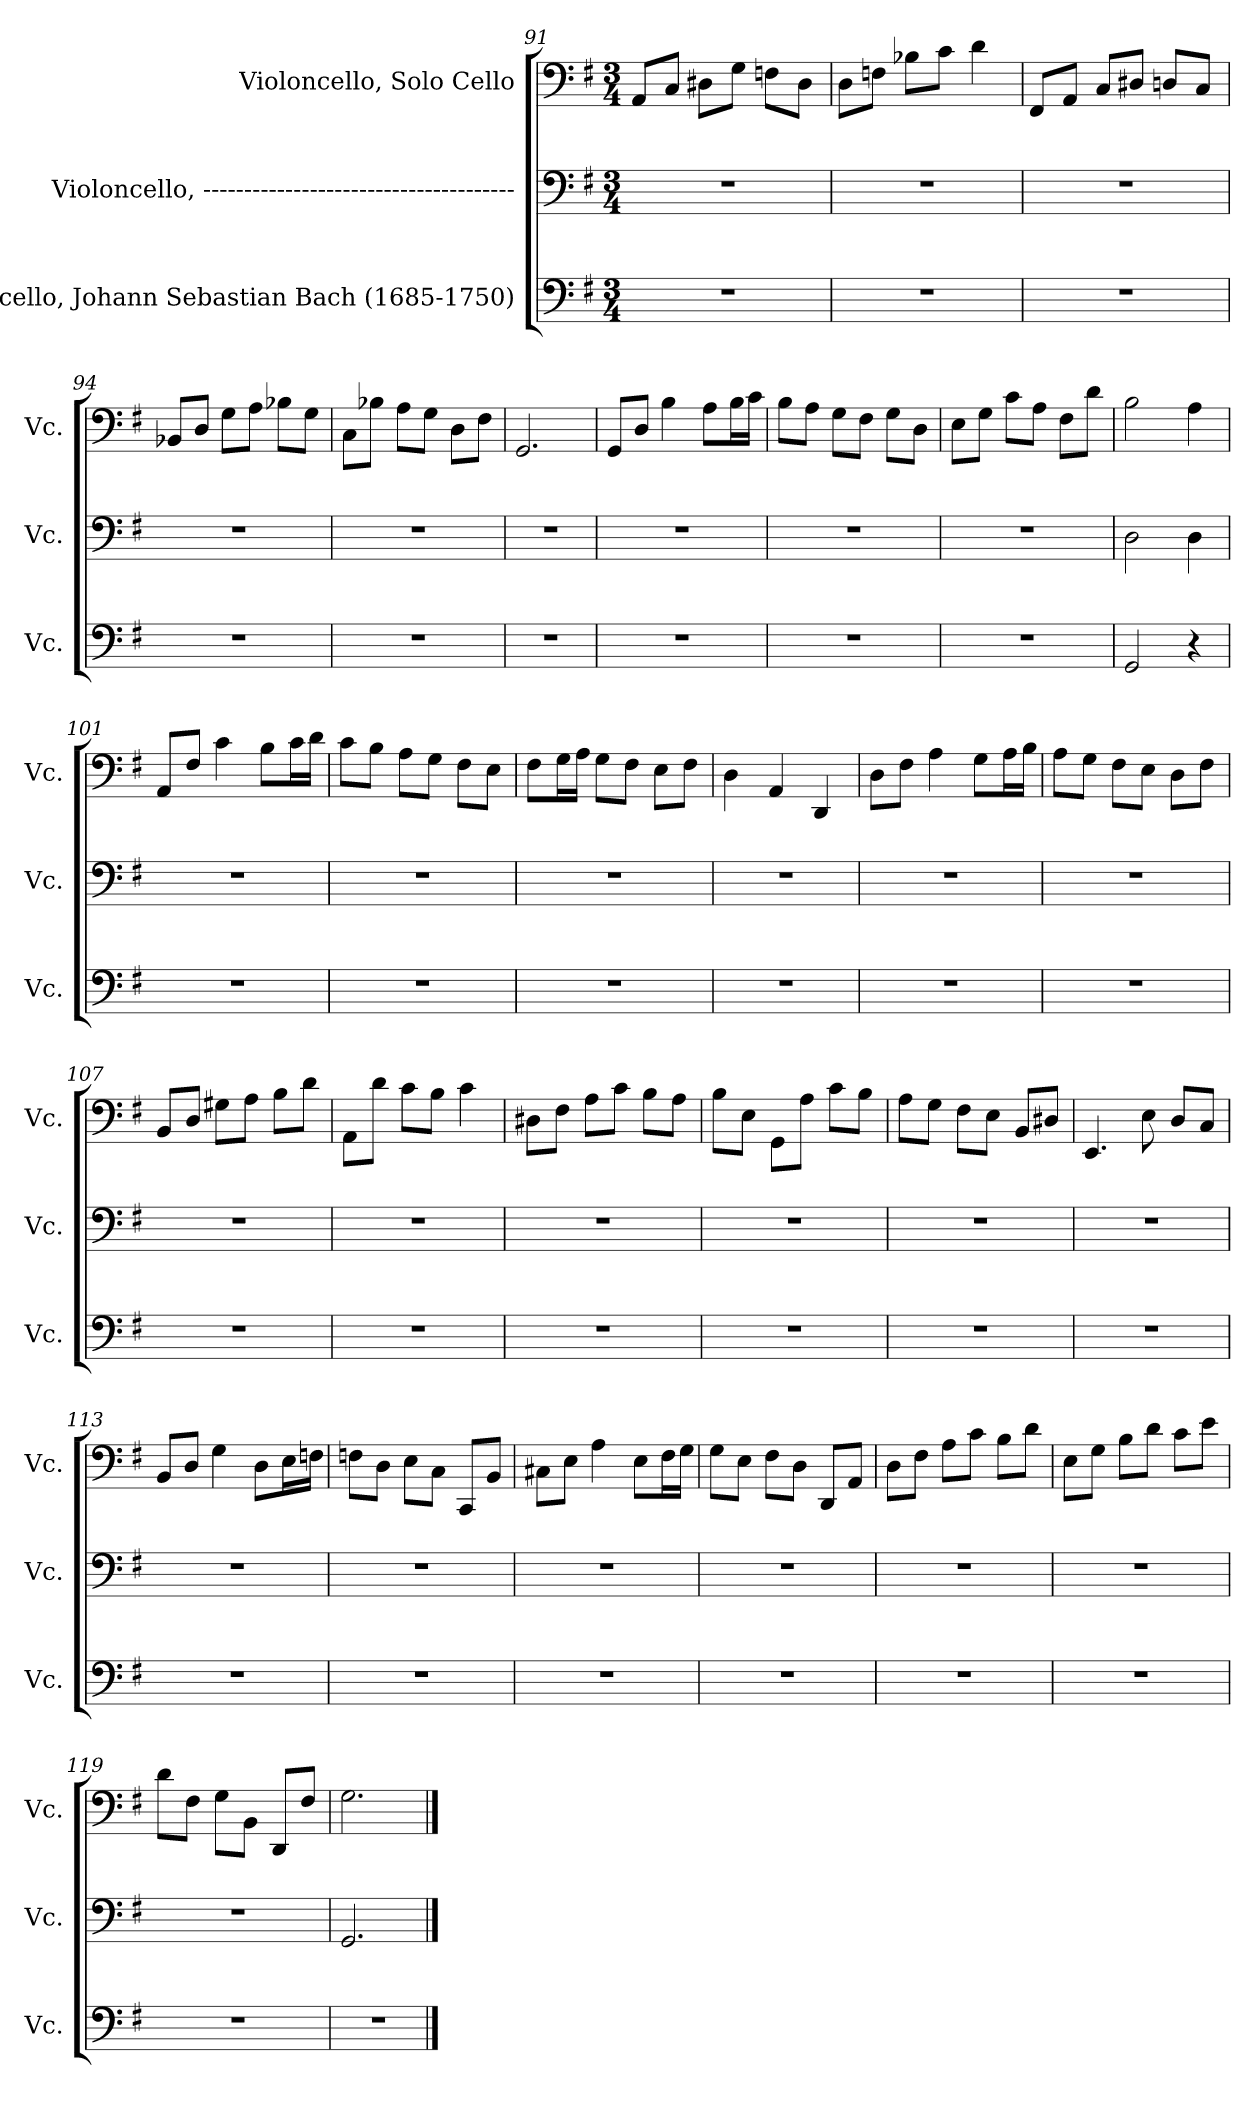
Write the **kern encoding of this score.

**kern	**kern	**kern
*part3	*part2	*part1
*staff3	*staff2	*staff1
*I"Violoncello, Johann Sebastian Bach  (1685-1750)	*I"Violoncello, --------------------------------------	*I"Violoncello, Solo Cello
*I'Vc.	*I'Vc.	*I'Vc.
*clefF4	*clefF4	*clefF4
*k[f#]	*k[f#]	*k[f#]
*M3/4	*M3/4	*M3/4
=91	=91	=91
2.r	2.r	8AA/L
.	.	8C/J
.	.	8D#X\L
.	.	8G\J
.	.	8Fn\L
.	.	8D#\J
=92	=92	=92
2.r	2.r	8D\L
.	.	8Fn\J
.	.	8B-X\L
.	.	8c\J
.	.	4d\
!!LO:PB:g=z
=93	=93	=93
2.r	2.r	8FF#/L
.	.	8AA/J
.	.	8C/L
.	.	8D#X/J
.	.	8Dn/L
.	.	8C/J
=94	=94	=94
2.r	2.r	8BB-X/L
.	.	8D/J
.	.	8G\L
.	.	8A\J
.	.	8B-X\L
.	.	8G\J
=95	=95	=95
2.r	2.r	8C\L
.	.	8B-X\J
.	.	8A\L
.	.	8G\J
.	.	8D\L
.	.	8F#\J
=96	=96	=96
2.r	2.r	2.GG/
=97	=97	=97
*	*	*MM150
2.r	2.r	8GG/L
.	.	8D/J
.	.	4B\
.	.	8A\L
.	.	16B\L
.	.	16c\JJ
=98	=98	=98
2.r	2.r	8B\L
.	.	8A\J
.	.	8G\L
.	.	8F#\J
.	.	8G\L
.	.	8D\J
!!LO:LB:g=z
=99	=99	=99
2.r	2.r	8E\L
.	.	8G\J
.	.	8c\L
.	.	8A\J
.	.	8F#\L
.	.	8d\J
=100	=100	=100
2GG/	2D\	2B\
4r	4D\	4A\
=101	=101	=101
2.r	2.r	8AA/L
.	.	8F#/J
.	.	4c\
.	.	8B\L
.	.	16c\L
.	.	16d\JJ
=102	=102	=102
2.r	2.r	8c\L
.	.	8B\J
.	.	8A\L
.	.	8G\J
.	.	8F#\L
.	.	8E\J
=103	=103	=103
2.r	2.r	8F#\L
.	.	16G\L
.	.	16A\JJ
.	.	8G\L
.	.	8F#\J
.	.	8E\L
.	.	8F#\J
=104	=104	=104
2.r	2.r	4D\
.	.	4AA/
.	.	4DD/
=105	=105	=105
2.r	2.r	8D\L
.	.	8F#\J
.	.	4A\
.	.	8G\L
.	.	16A\L
.	.	16B\JJ
!!LO:LB:g=z
=106	=106	=106
2.r	2.r	8A\L
.	.	8G\J
.	.	8F#\L
.	.	8E\J
.	.	8D\L
.	.	8F#\J
=107	=107	=107
2.r	2.r	8BB/L
.	.	8D/J
.	.	8G#X\L
.	.	8A\J
.	.	8B\L
.	.	8d\J
=108	=108	=108
2.r	2.r	8AA\L
.	.	8d\J
.	.	8c\L
.	.	8B\J
.	.	4c\
=109	=109	=109
2.r	2.r	8D#X\L
.	.	8F#\J
.	.	8A\L
.	.	8c\J
.	.	8B\L
.	.	8A\J
=110	=110	=110
2.r	2.r	8B\L
.	.	8E\J
.	.	8GG\L
.	.	8A\J
.	.	8c\L
.	.	8B\J
=111	=111	=111
2.r	2.r	8A\L
.	.	8G\J
.	.	8F#\L
.	.	8E\J
.	.	8BB/L
.	.	8D#X/J
!!LO:LB:g=z
=112	=112	=112
2.r	2.r	4.EE/
.	.	8E\
.	.	8D/L
.	.	8C/J
=113	=113	=113
2.r	2.r	8BB/L
.	.	8D/J
.	.	4G\
.	.	8D\L
.	.	16E\L
.	.	16Fn\JJ
=114	=114	=114
2.r	2.r	8Fn\L
.	.	8D\J
.	.	8E\L
.	.	8C\J
.	.	8CC/L
.	.	8BB/J
=115	=115	=115
2.r	2.r	8C#X\L
.	.	8E\J
.	.	4A\
.	.	8E\L
.	.	16F#\L
.	.	16G\JJ
=116	=116	=116
2.r	2.r	8G\L
.	.	8E\J
.	.	8F#\L
.	.	8D\J
.	.	8DD/L
.	.	8AA/J
=117	=117	=117
2.r	2.r	8D\L
.	.	8F#\J
.	.	8A\L
.	.	8c\J
.	.	8B\L
.	.	8d\J
!!LO:PB:g=z
=118	=118	=118
2.r	2.r	8E\L
.	.	8G\J
.	.	8B\L
.	.	8d\J
.	.	8c\L
.	.	8e\J
=119	=119	=119
2.r	2.r	8d\L
.	.	8F#\J
.	.	8G\L
.	.	8BB\J
.	.	8DD/L
.	.	8F#/J
=120	=120	=120
*	*	*MM75
2.r	2.GG/	2.G\
==	==	==
*-	*-	*-
